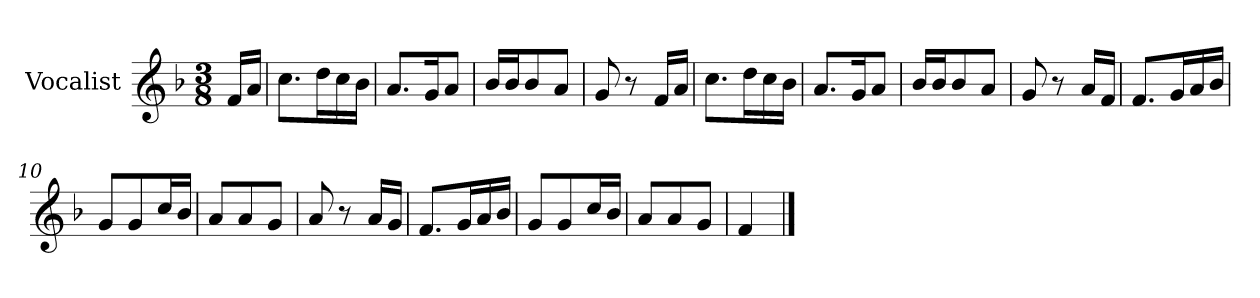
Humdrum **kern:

**kern
*part1
*staff1
*I"Vocalist
*k[b-]
*F:
*M3/8
=
16fLL
16aJJ
=1
8.ccL
16ddL
16cc
16b-JJ
=2
8.aL
16gK
8aJ
=3
16b-LL
16b-J
8b-
8aJ
=4
8g
8r
16fLL
16aJJ
=5
8.ccL
16ddL
16cc
16b-JJ
=6
8.aL
16gK
8aJ
=7
16b-LL
16b-J
8b-
8aJ
=8
8g
8r
16aLL
16fJJ
=9
8.fL
16gL
16a
16b-JJ
=10
8gL
8g
16ccL
16b-JJ
=11
8aL
8a
8gJ
=12
8a
8r
16aLL
16gJJ
=13
8.fL
16gL
16a
16b-JJ
=14
8gL
8g
16ccL
16b-JJ
=15
8aL
8a
8gJ
=16
4f
==
*-
